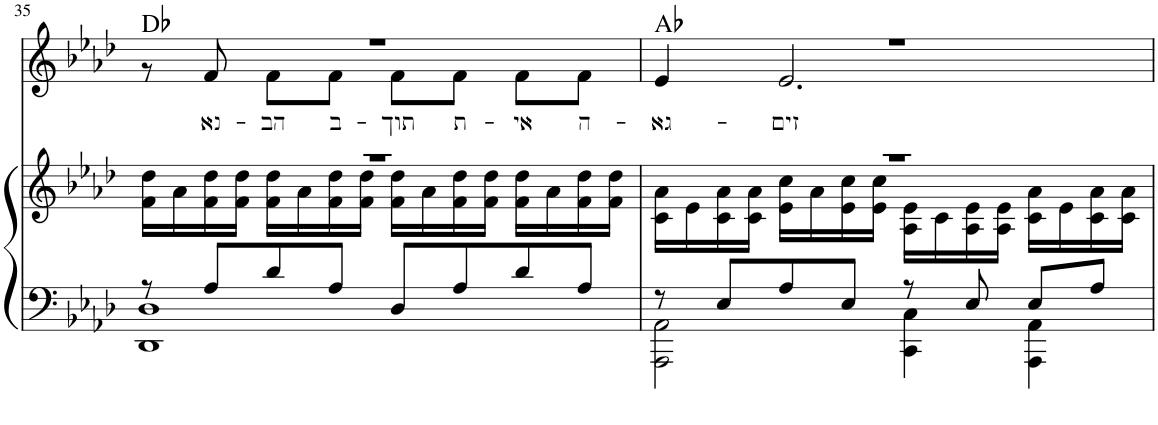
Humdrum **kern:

**kern	**kern	**kern	**text	**harte
*part2	*part2	*part1	*part1	*part1
*staff3	*staff2	*staff1	*staff1	*
*I"Piano	*	*I"Canto	*	*
*I'Pno	*	*	*	*
!!LO:PB:g=z
*clefF4	*clefG2	*clefG2	*	*
*k[b-e-a-d-]	*k[b-e-a-d-]	*k[b-e-a-d-]	*	*
*M4/4	*M4/4	*M4/4	*	*
*met(c)	*met(c)	*met(c)	*	*
=35	=35	=35	=35	=35
*^	*^	*^	*	*
8r	1DD- 1D-	1r	16f\ 16dd-\LL	1r	8r	.	Db:maj
.	.	.	16a-\	.	.	.	.
!	!	!	!	!	!	!LO:LY:b	!
8A-/L	.	.	16f\ 16dd-\	.	8f/	נא-	.
.	.	.	16f\ 16dd-\JJ	.	.	.	.
!	!	!	!	!	!	!LO:LY:b	!
8d-/	.	.	16f\ 16dd-\LL	.	8f\L	-הב	.
.	.	.	16a-\	.	.	.	.
!	!	!	!	!	!	!LO:LY:b	!
8A-/J	.	.	16f\ 16dd-\	.	8f\J	ב-	.
.	.	.	16f\ 16dd-\JJ	.	.	.	.
!	!	!	!	!	!	!LO:LY:b	!
8D-/L	.	.	16f\ 16dd-\LL	.	8f\L	-תוך	.
.	.	.	16a-\	.	.	.	.
!	!	!	!	!	!	!LO:LY:b	!
8A-/	.	.	16f\ 16dd-\	.	8f\J	ת-	.
.	.	.	16f\ 16dd-\JJ	.	.	.	.
!	!	!	!	!	!	!LO:LY:b	!
8d-/	.	.	16f\ 16dd-\LL	.	8f\L	-אי	.
.	.	.	16a-\	.	.	.	.
!	!	!	!	!	!	!LO:LY:b	!
8A-/J	.	.	16f\ 16dd-\	.	8f\J	ה-	.
.	.	.	16f\ 16dd-\JJ	.	.	.	.
=36	=36	=36	=36	=36	=36	=36	=36
!	!	!	!	!	!	!LO:LY:b	!
8r	2AAA-\ 2AA-\	1r	16c\ 16a-\LL	1r	4e-/	-גא-	Ab:maj
.	.	.	16e-\	.	.	.	.
8E-/L	.	.	16c\ 16a-\	.	.	.	.
.	.	.	16c\ 16a-\JJ	.	.	.	.
!	!	!	!	!	!	!LO:LY:b	!
8A-/	.	.	16e-\ 16cc\LL	.	2.e-/	-זים	.
.	.	.	16a-\	.	.	.	.
8E-/J	.	.	16e-\ 16cc\	.	.	.	.
.	.	.	16e-\ 16cc\JJ	.	.	.	.
8r	4CC\ 4C\	.	16A-\ 16e-\LL	.	.	.	.
.	.	.	16c\	.	.	.	.
8E-/	.	.	16A-\ 16e-\	.	.	.	.
.	.	.	16A-\ 16e-\JJ	.	.	.	.
8E-/L	4AAA-\ 4AA-\	.	16c\ 16a-\LL	.	.	.	.
.	.	.	16e-\	.	.	.	.
8A-/J	.	.	16c\ 16a-\	.	.	.	.
.	.	.	16c\ 16a-\JJ	.	.	.	.
*v	*v	*	*	*v	*v	*	*
*	*v	*v	*	*	*
=	=	=	=	=
*-	*-	*-	*-	*-
